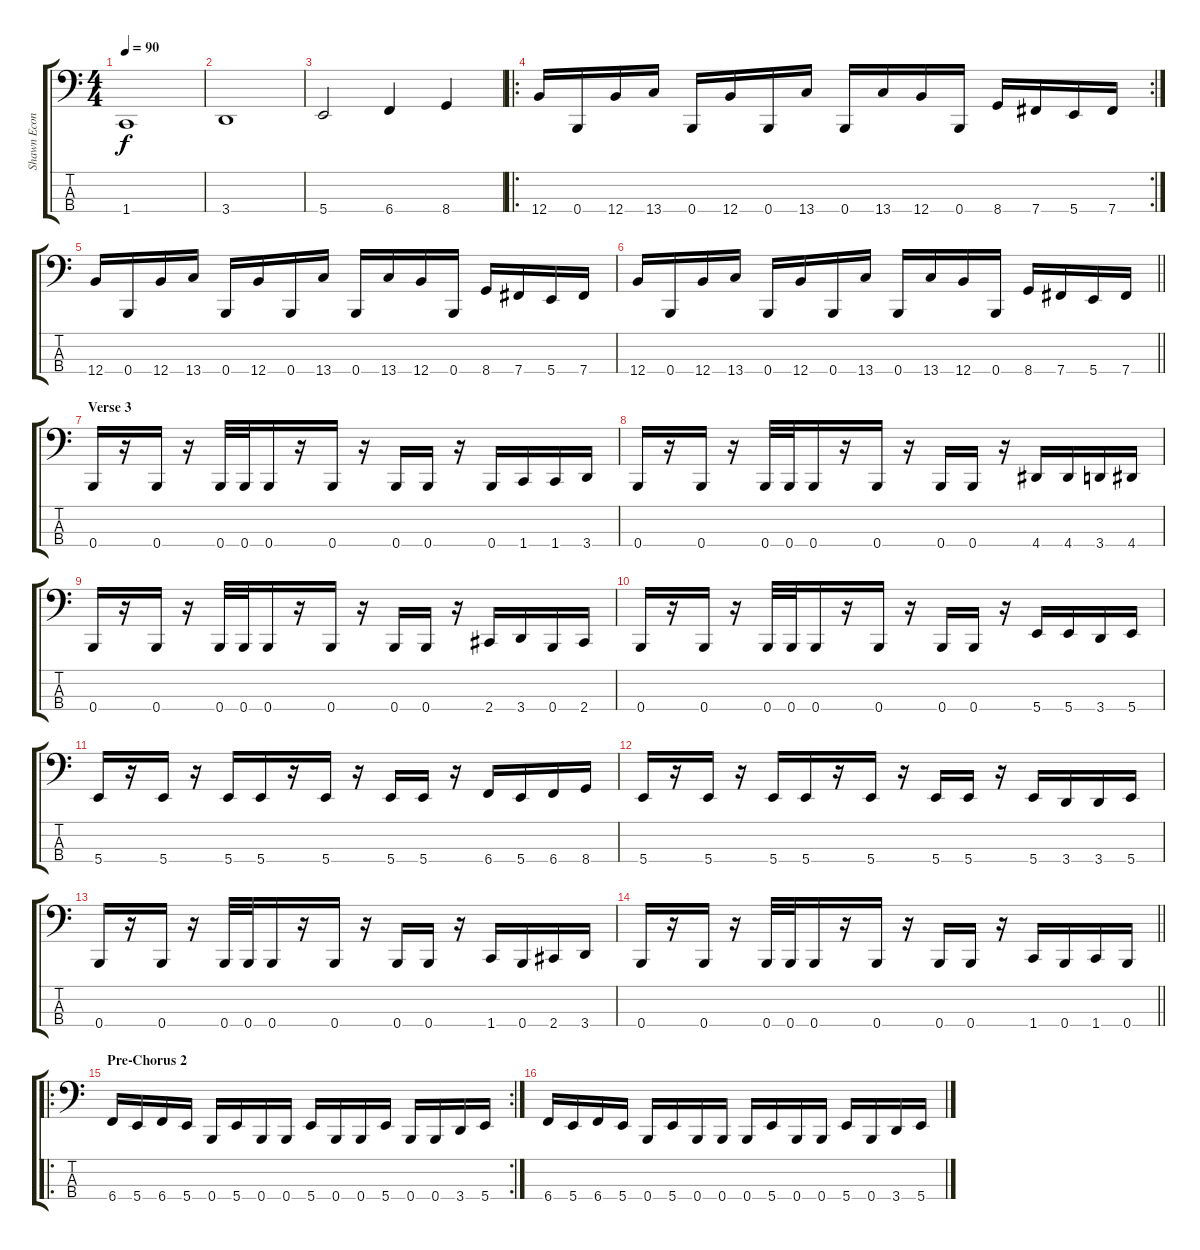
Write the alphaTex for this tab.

\track ("Shawn Economaki" "Shawn Econ") {instrument electricbasspick}
\staff {score tabs}
\tuning (E2 B1 Gb1 B0) {hide}
\ts (4 4)
\tempo 90
\clef f4
\ks c
1.4.1{dy f} |
3.4.1 |
5.4.2 6.4.4 8.4.4 |
\ro
\rc 2
12.4.16 0.4.16 12.4.16 13.4.16 0.4.16 12.4.16 0.4.16 13.4.16 0.4.16 13.4.16 12.4.16 0.4.16 8.4.16 7.4.16 5.4.16 7.4.16 |
12.4.16 0.4.16 12.4.16 13.4.16 0.4.16 12.4.16 0.4.16 13.4.16 0.4.16 13.4.16 12.4.16 0.4.16 8.4.16 7.4.16 5.4.16 7.4.16 |
\barLineRight lightlight
12.4.16 0.4.16 12.4.16 13.4.16 0.4.16 12.4.16 0.4.16 13.4.16 0.4.16 13.4.16 12.4.16 0.4.16 8.4.16 7.4.16 5.4.16 7.4.16 |
\section ("" "Verse 3")
0.4.16 r.16 0.4.16 r.16 0.4.32 0.4.32 0.4.16 r.16 0.4.16 r.16 0.4.16 0.4.16 r.16 0.4.16 1.4.16 1.4.16 3.4.16 |
0.4.16 r.16 0.4.16 r.16 0.4.32 0.4.32 0.4.16 r.16 0.4.16 r.16 0.4.16 0.4.16 r.16 4.4.16 4.4.16 3.4.16 4.4.16 |
0.4.16 r.16 0.4.16 r.16 0.4.32 0.4.32 0.4.16 r.16 0.4.16 r.16 0.4.16 0.4.16 r.16 2.4.16 3.4.16 0.4.16 2.4.16 |
0.4.16 r.16 0.4.16 r.16 0.4.32 0.4.32 0.4.16 r.16 0.4.16 r.16 0.4.16 0.4.16 r.16 5.4.16 5.4.16 3.4.16 5.4.16 |
5.4.16 r.16 5.4.16 r.16 5.4.16 5.4.16 r.16 5.4.16 r.16 5.4.16 5.4.16 r.16 6.4.16 5.4.16 6.4.16 8.4.16 |
5.4.16 r.16 5.4.16 r.16 5.4.16 5.4.16 r.16 5.4.16 r.16 5.4.16 5.4.16 r.16 5.4.16 3.4.16 3.4.16 5.4.16 |
0.4.16 r.16 0.4.16 r.16 0.4.32 0.4.32 0.4.16 r.16 0.4.16 r.16 0.4.16 0.4.16 r.16 1.4.16 0.4.16 2.4.16 3.4.16 |
\barLineRight lightlight
0.4.16 r.16 0.4.16 r.16 0.4.32 0.4.32 0.4.16 r.16 0.4.16 r.16 0.4.16 0.4.16 r.16 1.4.16 0.4.16 1.4.16 0.4.16 |
\ro
\rc 2
\section ("" "Pre-Chorus 2")
6.4.16 5.4.16 6.4.16 5.4.16 0.4.16 5.4.16 0.4.16 0.4.16 5.4.16 0.4.16 0.4.16 5.4.16 0.4.16 0.4.16 3.4.16 5.4.16 |
6.4.16 5.4.16 6.4.16 5.4.16 0.4.16 5.4.16 0.4.16 0.4.16 0.4.16 5.4.16 0.4.16 0.4.16 5.4.16 0.4.16 3.4.16 5.4.16
